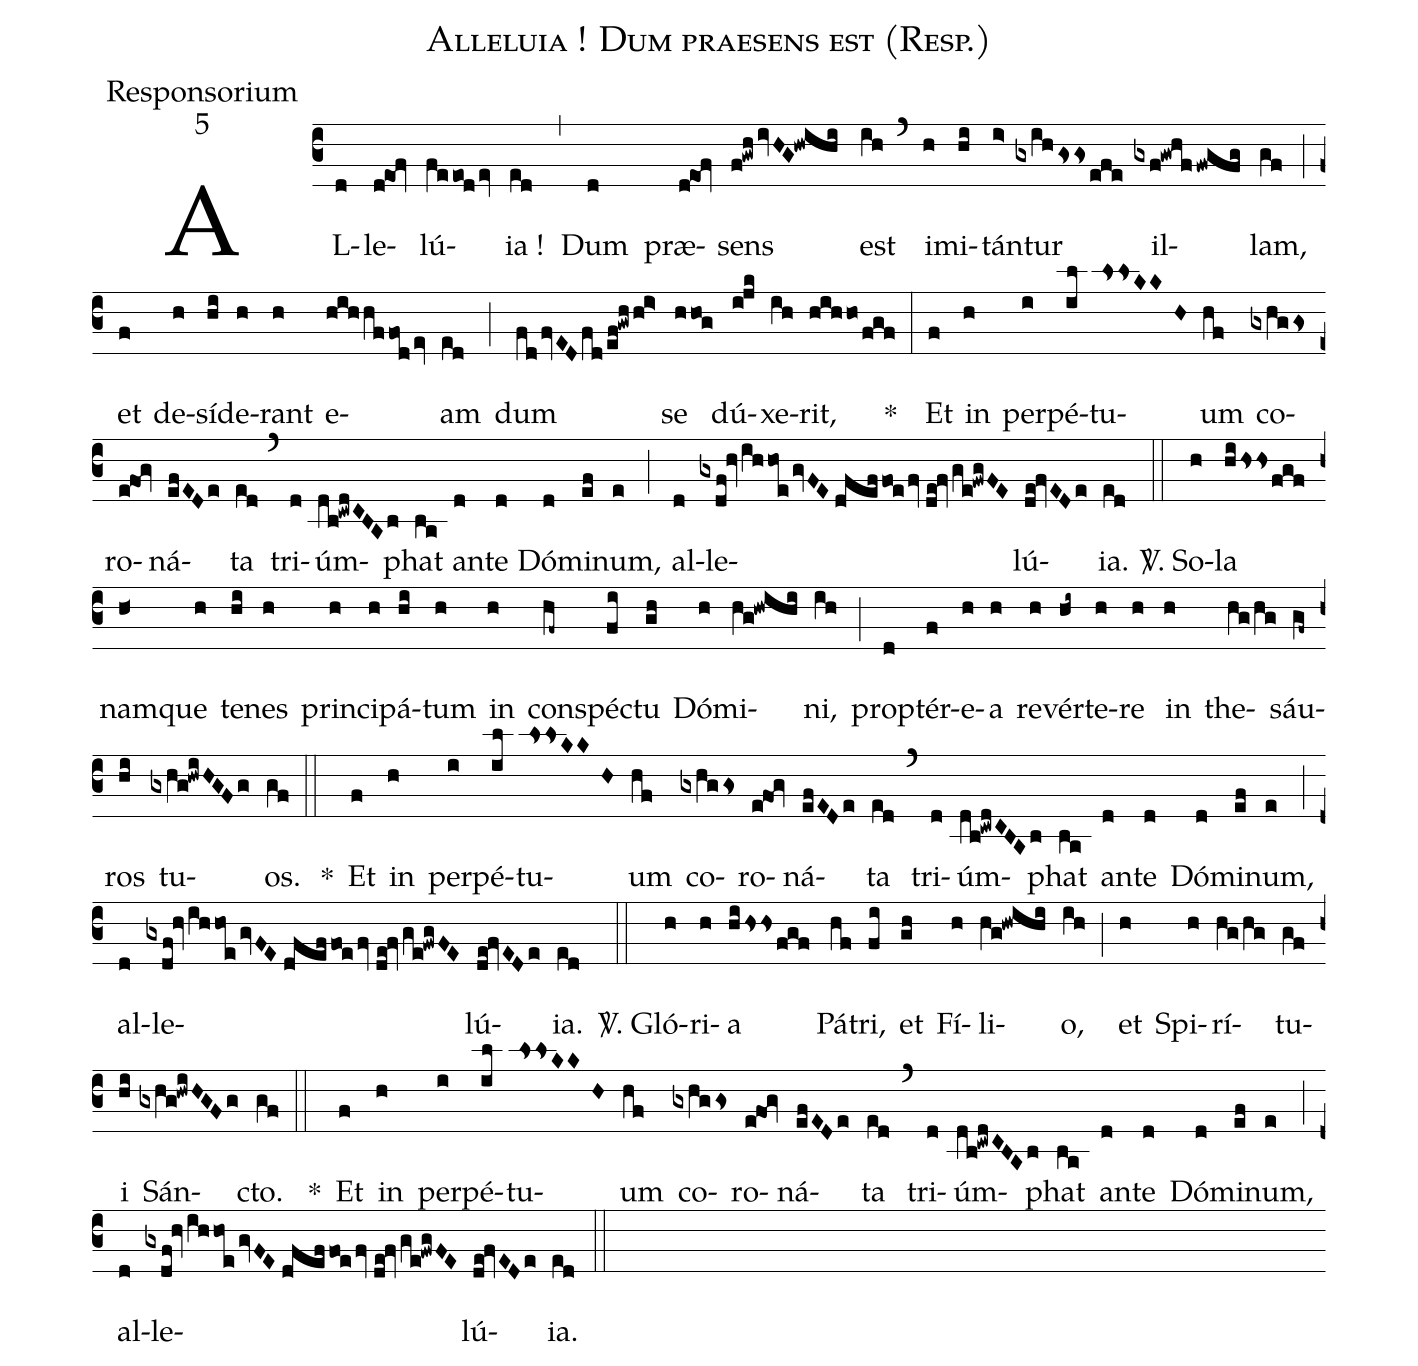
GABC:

name:Alleluia ! Dum praesens est (Resp.);
office-part:Responsorium;
mode:5;
%%
(c3)AL(d)le(d!eof)lú(feeod/ev)ia !(ed) (,) Dum(d) præ(d!eof)sens(f!gwh/ivHG!hwihi) est(ih) (`) i(h)mi(hi)tán(i>)tur(gxihgssefe) il(gxf!gwhf/fwgfg)lam,(gf) (;) et(f) de(h)sí(hi)de(h)rant(h) e(hihhffod/ev)am(ed) (;) dum(fd/fvED/fd/ef!gwhhi>) se(hhog) dú(i!jk)xe(ih)rit,(hihho/fgf) *(:) Et(f) in(h) per(i)pé(il)tu(lss/KKH)um(hf) co(gxhggs)ro(e!fog)ná(efEDe)ta(ed) (`) tri(d)úm(db!cwdCBAb)phat(ba) an(d)te(d) Dó(d)mi(ef)num,(e) (;) al(d)le(gxdf!hv/ihhoe/gvFE//dfeffoe/fv//de!fv/ge!fwgFE)lú(de!fvEDe)ia.(ed) (::)

<sp>V/</sp>. So(h)la(hi/hssfgf) nam(h<)que(h) te(hi)nes(h) prin(h)ci(h)pá(hi)tum(h) in(h) con(hf~)spéc(fi)tu(gh) Dó(h)mi(hg!hwihi)ni,(ih) (;) prop(d)tér(f)e(h)a(h) re(h)vér(hi~)te(h)re(h) in(h) the(hg/hg)sáu(gf~)ros(hi) tu(gxhg!hwiHGFg)os.(gf) (::)
*() Et(f) in(h) per(i)pé(il)tu(lss/KKH)um(hf) co(gxhggs)ro(e!fog)ná(efEDe)ta(ed) (`) tri(d)úm(db!cwdCBAb)phat(ba) an(d)te(d) Dó(d)mi(ef)num,(e) (;) al(d)le(gxdf!hv/ihhoe/gvFE//dfeffoe/fv//de!fv/ge!fwgFE)lú(de!fvEDe)ia.(ed) (::)

<sp>V/</sp>. Gló(h)ri(h)a(hi/hss/fgf) Pá(hf)tri,(fi) et(gh) Fí(h)li(hg!hwihi)o,(ih) (;) et(h) Spi(h)rí(hg/hg)tu(gf)i(hi) Sán(gxhg!hwiHGFg)cto.(gf) (::)
*() Et(f) in(h) per(i)pé(il)tu(lss/KKH)um(hf) co(gxhggs)ro(e!fog)ná(efEDe)ta(ed) (`) tri(d)úm(db!cwdCBAb)phat(ba) an(d)te(d) Dó(d)mi(ef)num,(e) (;) al(d)le(gxdf!hv/ihhoe/gvFE//dfeffoe/fv//de!fv/ge!fwgFE)lú(de!fvEDe)ia.(ed) (::)
